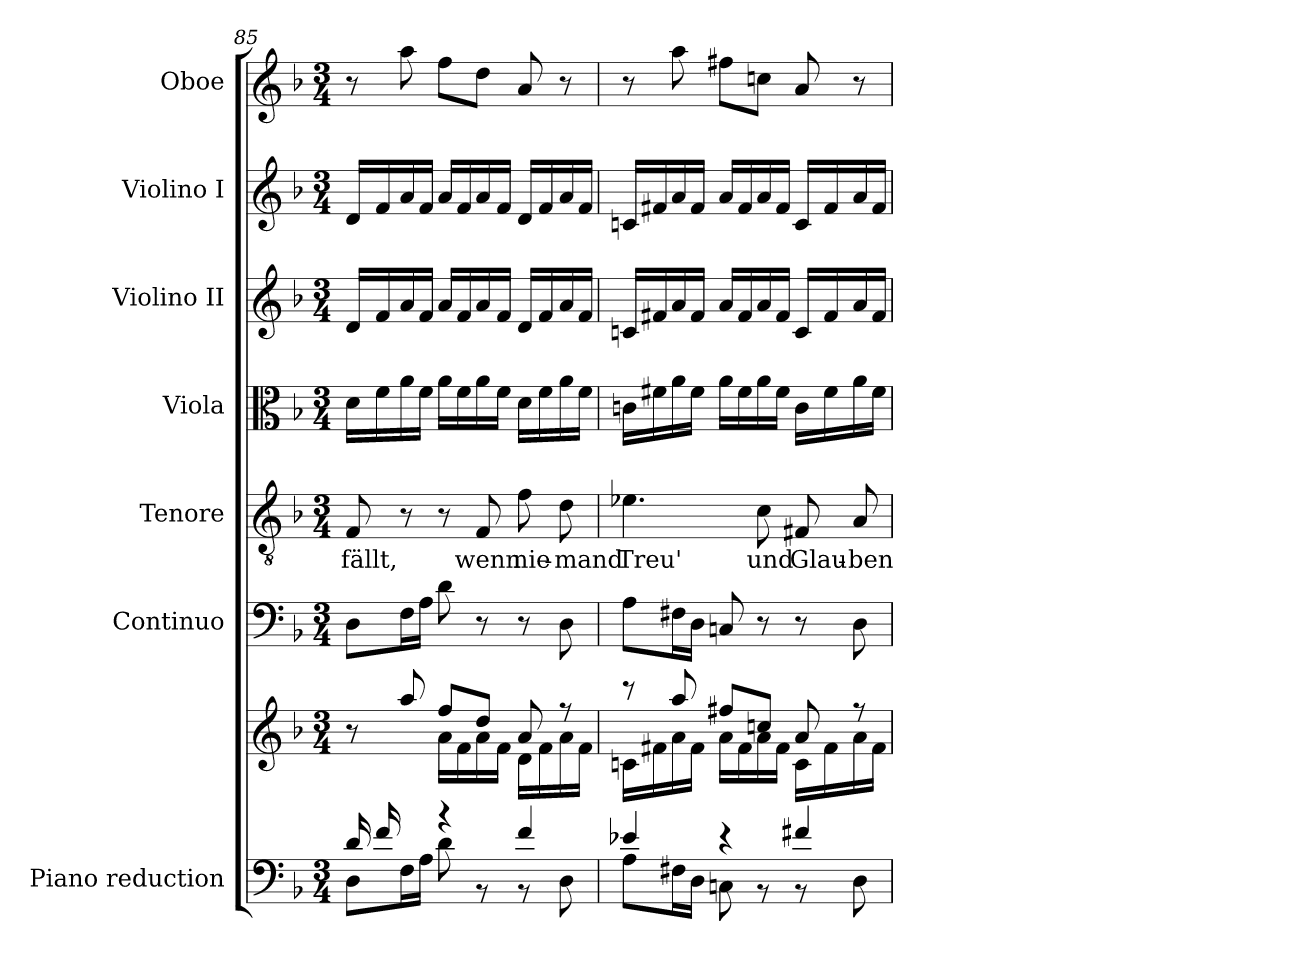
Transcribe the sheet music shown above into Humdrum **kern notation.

**kern	**kern	**kern	**kern	**text	**kern	**kern	**kern	**kern
*part7	*part7	*part6	*part5	*part5	*part4	*part3	*part2	*part1
*staff8	*staff7	*staff6	*staff5	*staff5	*staff4	*staff3	*staff2	*staff1
*I"Piano reduction	*	*I"Continuo	*I"Tenore	*	*I"Viola	*I"Violino II	*I"Violino I	*I"Oboe
*I'Pno	*	*	*	*	*I'Vla	*I'Vln	*I'Vln	*I'Ob
*clefF4	*clefG2	*clefF4	*clefGv2	*	*clefC3	*clefG2	*clefG2	*clefG2
*k[b-]	*k[b-]	*k[b-]	*k[b-]	*	*k[b-]	*k[b-]	*k[b-]	*k[b-]
*M3/4	*M3/4	*M3/4	*M3/4	*	*M3/4	*M3/4	*M3/4	*M3/4
=85	=85	=85	=85	=85	=85	=85	=85	=85
*^	*^	*	*	*	*	*	*	*
*	*^	*	*	*	*	*	*	*	*	*
!	!	!	!	!	!	!	!LO:LY:b	!	!	!	!
16d/LL	4ryy	8D\L	8r	8ryy	8D\L	8F/	fällt,	16d\LL	16d/LL	16d/LL	8r
16f/	.	.	.	.	.	.	.	16f\	16f/	16f/	.
2ryy	.	16F\L	8aa/	16a\	16F\L	8r	.	16a\	16a/	16a/	8aa\
.	.	16A\JJ	.	16f\JJ	16A\JJ	.	.	16f\JJ	16f/JJ	16f/JJ	.
.	4r	8d\	8ff/L	16a\LL	8d\	8r	.	16a\LL	16a/LL	16a/LL	8ff\L
.	.	.	.	16f\	.	.	.	16f\	16f/	16f/	.
!	!	!	!	!	!	!	!LO:LY:b	!	!	!	!
.	.	8r	8dd/J	16a\	8r	8F/	wenn	16a\	16a/	16a/	8dd\J
.	.	.	.	16f\JJ	.	.	.	16f\JJ	16f/JJ	16f/JJ	.
!	!	!	!	!	!	!	!LO:LY:b	!	!	!	!
.	4f/	8r	8a/	16d\LL	8r	8f\	nie-	16d\LL	16d/LL	16d/LL	8a/
.	.	.	.	16f\	.	.	.	16f\	16f/	16f/	.
!	!	!	!	!	!	!	!LO:LY:b	!	!	!	!
8ryy	.	8D\	8r	16a\	8D\	8d\	-mand	16a\	16a/	16a/	8r
.	.	.	.	16f\JJ	.	.	.	16f\JJ	16f/JJ	16f/JJ	.
*	*v	*v	*	*	*	*	*	*	*	*	*
!!LO:PB:g=z
=86	=86	=86	=86	=86	=86	=86	=86	=86	=86	=86
!	!	!	!	!	!	!LO:LY:b	!	!	!	!
4e-X/	8A\L	8r	16cn\LL	8A\L	4.e-X\	Treu'	16cn\LL	16cn/LL	16cn/LL	8r
.	.	.	16f#X\	.	.	.	16f#X\	16f#X/	16f#X/	.
.	16F#X\L	8aa/	16a\	16F#X\L	.	.	16a\	16a/	16a/	8aa\
.	16D\JJ	.	16f#\JJ	16D\JJ	.	.	16f#\JJ	16f#/JJ	16f#/JJ	.
4r	8Cn\	8ff#X/L	16a\LL	8Cn/	.	.	16a\LL	16a/LL	16a/LL	8ff#X\L
.	.	.	16f#\	.	.	.	16f#\	16f#/	16f#/	.
!	!	!	!	!	!	!LO:LY:b	!	!	!	!
.	8r	8ccn/J	16a\	8r	8c\	und	16a\	16a/	16a/	8ccn\J
.	.	.	16f#\JJ	.	.	.	16f#\JJ	16f#/JJ	16f#/JJ	.
!	!	!	!	!	!	!LO:LY:b	!	!	!	!
4f#X/	8r	8a/	16c\LL	8r	8F#X/	Glau-	16c\LL	16c/LL	16c/LL	8a/
.	.	.	16f#\	.	.	.	16f#\	16f#/	16f#/	.
!	!	!	!	!	!	!LO:LY:b	!	!	!	!
.	8D\	8r	16a\	8D\	8A/	-ben	16a\	16a/	16a/	8r
.	.	.	16f#\JJ	.	.	.	16f#\JJ	16f#/JJ	16f#/JJ	.
*v	*v	*	*	*	*	*	*	*	*	*
*	*v	*v	*	*	*	*	*	*	*
=	=	=	=	=	=	=	=	=
*-	*-	*-	*-	*-	*-	*-	*-	*-
